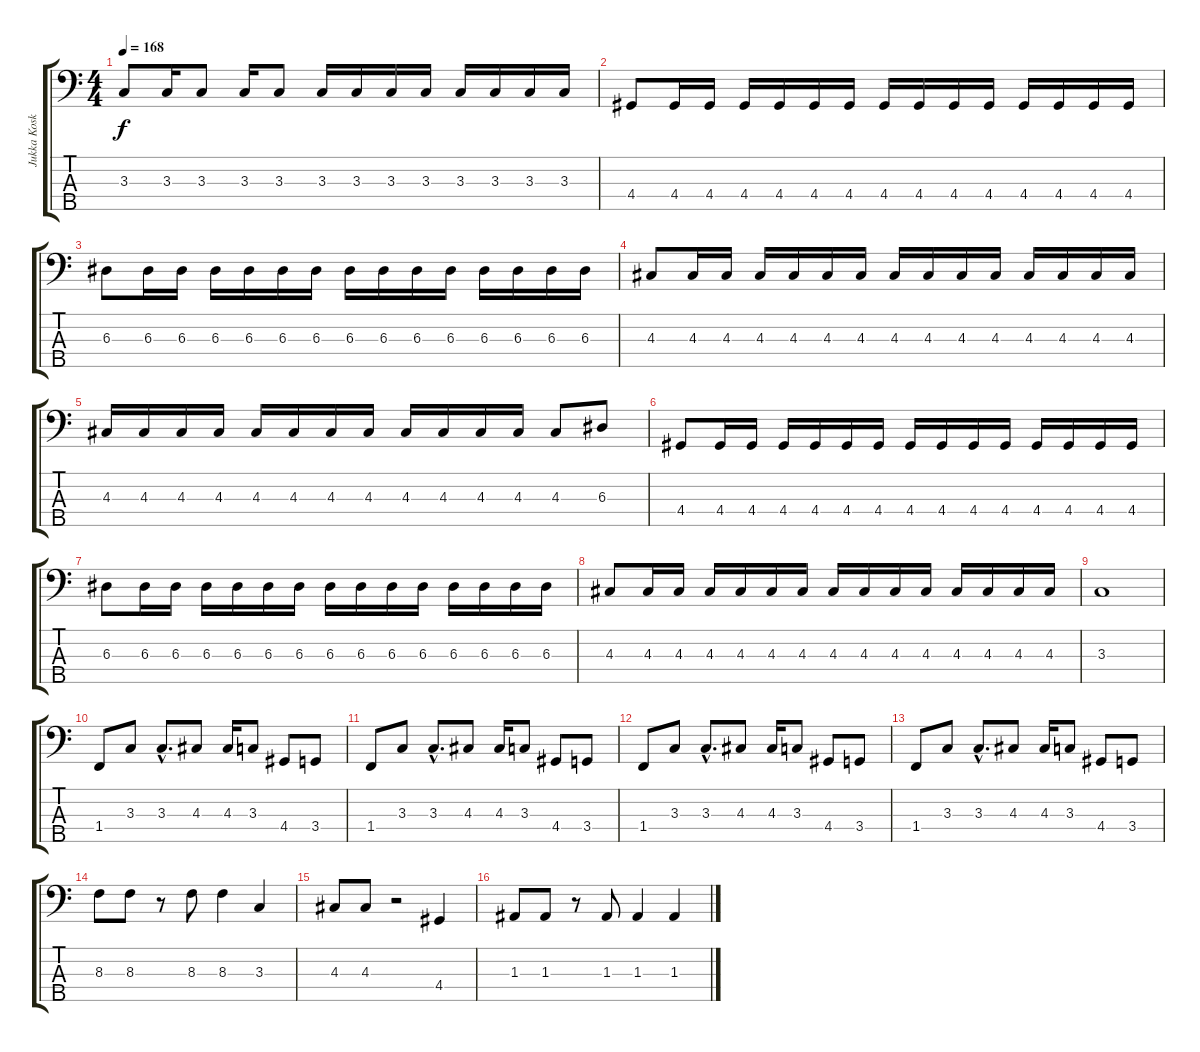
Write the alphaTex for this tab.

\track ("Jukka Koskinen" "Jukka Kosk") {instrument electricbasspick}
\staff {score tabs}
\tuning (G2 D2 A1 E1 B0) {hide}
\ts (4 4)
\tempo 168
\clef f4
\ks c
3.3.8{dy f} 3.3.16 3.3.8 3.3.16 3.3.8 3.3.16 3.3.16 3.3.16 3.3.16 3.3.16 3.3.16 3.3.16 3.3.16 |
4.4.8 4.4.16 4.4.16 4.4.16 4.4.16 4.4.16 4.4.16 4.4.16 4.4.16 4.4.16 4.4.16 4.4.16 4.4.16 4.4.16 4.4.16 |
6.3.8 6.3.16 6.3.16 6.3.16 6.3.16 6.3.16 6.3.16 6.3.16 6.3.16 6.3.16 6.3.16 6.3.16 6.3.16 6.3.16 6.3.16 |
4.3.8 4.3.16 4.3.16 4.3.16 4.3.16 4.3.16 4.3.16 4.3.16 4.3.16 4.3.16 4.3.16 4.3.16 4.3.16 4.3.16 4.3.16 |
4.3.16 4.3.16 4.3.16 4.3.16 4.3.16 4.3.16 4.3.16 4.3.16 4.3.16 4.3.16 4.3.16 4.3.16 4.3.8 6.3.8 |
4.4.8 4.4.16 4.4.16 4.4.16 4.4.16 4.4.16 4.4.16 4.4.16 4.4.16 4.4.16 4.4.16 4.4.16 4.4.16 4.4.16 4.4.16 |
6.3.8 6.3.16 6.3.16 6.3.16 6.3.16 6.3.16 6.3.16 6.3.16 6.3.16 6.3.16 6.3.16 6.3.16 6.3.16 6.3.16 6.3.16 |
4.3.8 4.3.16 4.3.16 4.3.16 4.3.16 4.3.16 4.3.16 4.3.16 4.3.16 4.3.16 4.3.16 4.3.16 4.3.16 4.3.16 4.3.16 |
3.3.1 |
1.4.8 3.3.8 3.3{hac}.8{d} 4.3.8 4.3.16 3.3.8 4.4.8 3.4.8 |
1.4.8 3.3.8 3.3{hac}.8{d} 4.3.8 4.3.16 3.3.8 4.4.8 3.4.8 |
1.4.8 3.3.8 3.3{hac}.8{d} 4.3.8 4.3.16 3.3.8 4.4.8 3.4.8 |
1.4.8 3.3.8 3.3{hac}.8{d} 4.3.8 4.3.16 3.3.8 4.4.8 3.4.8 |
8.3.8 8.3.8 r.8 8.3.8 8.3.4 3.3.4 |
4.3.8 4.3.8 r.2 4.4.4 |
1.3.8 1.3.8 r.8 1.3.8 1.3.4 1.3.4
